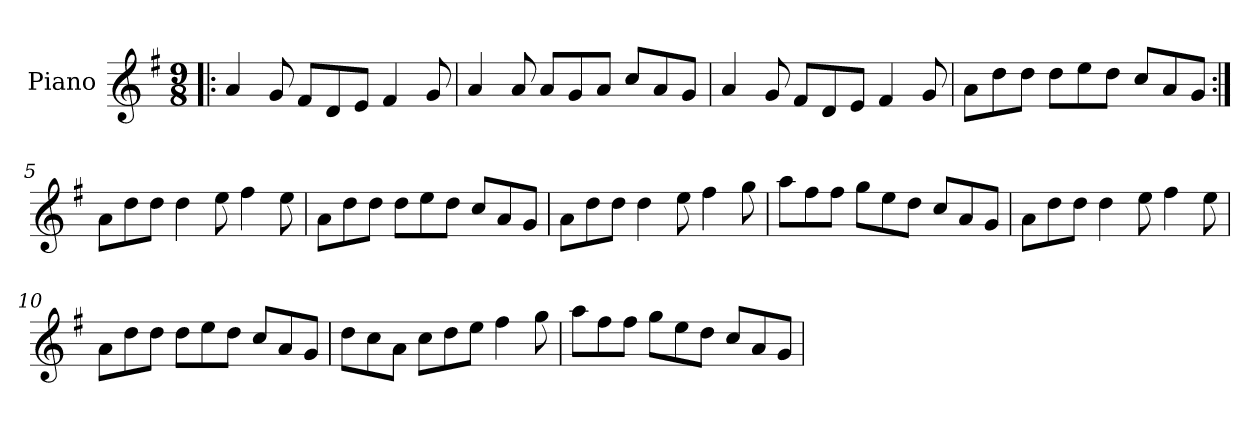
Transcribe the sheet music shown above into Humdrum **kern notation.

**kern
*part1
*staff1
*I"Piano
*I'Pno
*clefG2
*k[f#]
*A:dor
*M9/8
=1!|:
4a/
8g/
8f#/L
8d/
8e/J
4f#/
8g/
=2
4a/
8a/
8a/L
8g/
8a/J
8cc/L
8a/
8g/J
=3
4a/
8g/
8f#/L
8d/
8e/J
4f#/
8g/
=4
8a\L
8dd\
8dd\J
8dd\L
8ee\
8dd\J
8cc/L
8a/
8g/J
!!LO:LB:g=z
=5:|!
8a\L
8dd\
8dd\J
4dd\
8ee\
4ff#\
8ee\
=6
8a\L
8dd\
8dd\J
8dd\L
8ee\
8dd\J
8cc/L
8a/
8g/J
=7
8a\L
8dd\
8dd\J
4dd\
8ee\
4ff#\
8gg\
=8
8aa\L
8ff#\
8ff#\J
8gg\L
8ee\
8dd\J
8cc/L
8a/
8g/J
!!LO:LB:g=z
=9
8a\L
8dd\
8dd\J
4dd\
8ee\
4ff#\
8ee\
=10
8a\L
8dd\
8dd\J
8dd\L
8ee\
8dd\J
8cc/L
8a/
8g/J
=11
8dd\L
8cc\
8a\J
8cc\L
8dd\
8ee\J
4ff#\
8gg\
=12
8aa\L
8ff#\
8ff#\J
8gg\L
8ee\
8dd\J
8cc/L
8a/
8g/J
=
*-
